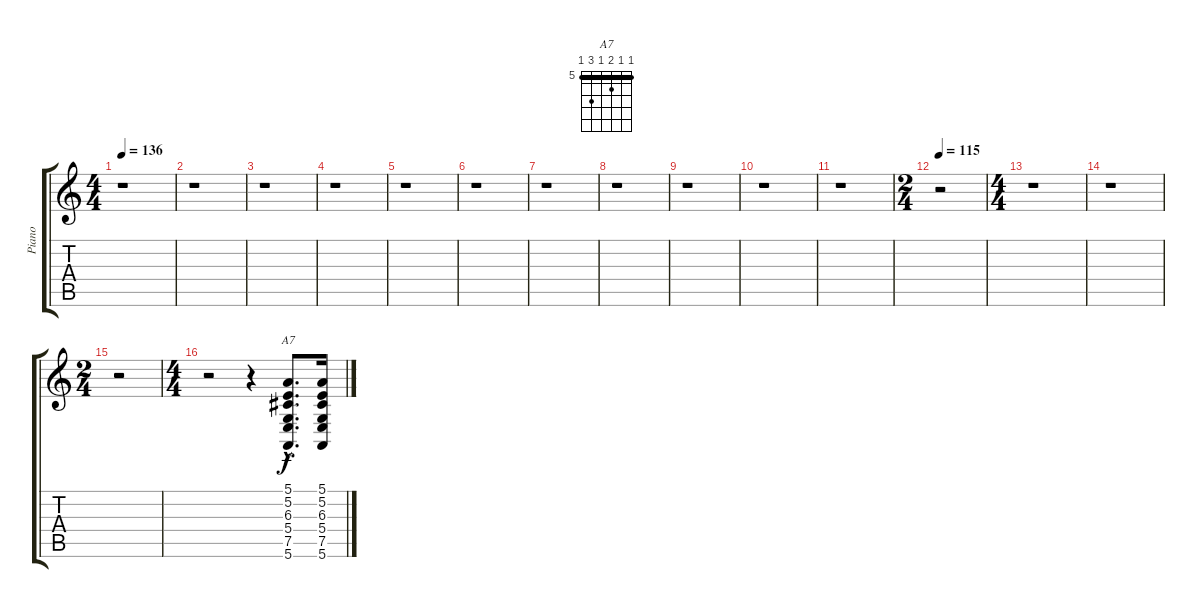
\track ("Piano" "Piano") {instrument percussiveorgan}
\staff {score tabs}
\tuning (E4 B3 G3 D3 A2 E2) {hide}
\chord ("A7" 5 5 6 5 7 5) {firstfret 5 barre 5}
\ts (4 4)
\tempo 136
\clef g2
\ks c
r.1{dy f} |
r.1 |
r.1 |
r.1 |
r.1 |
r.1 |
r.1 |
r.1 |
r.1 |
r.1 |
r.1 |
\ts (2 4)
\tempo 115
r.2 |
\ts (4 4)
r.1 |
r.1 |
\ts (2 4)
r.2 |
\ts (4 4)
r.2 r.4 (5.1{hac} 5.2{hac} 6.3{hac} 5.4{hac} 7.5{hac} 5.6{hac}).8{d ch "A7"} (5.1 5.2 6.3 5.4 7.5 5.6).16
